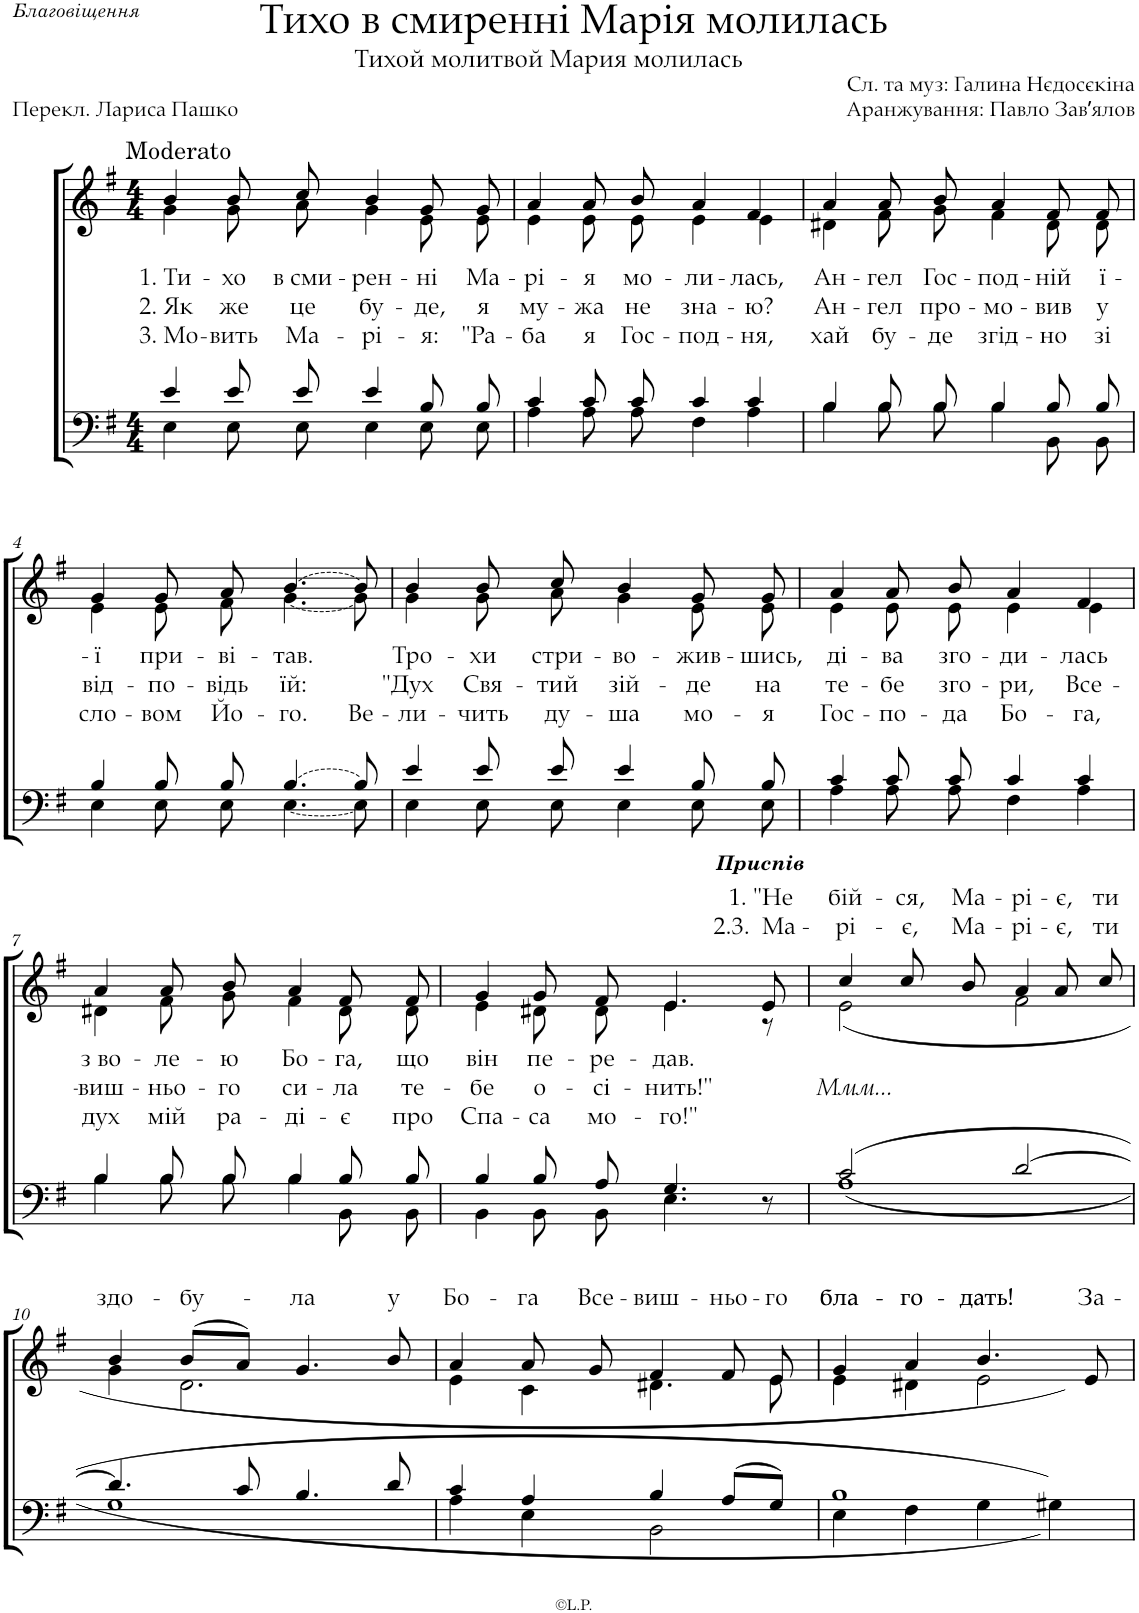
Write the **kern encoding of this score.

**kern	**kern	**text	**text	**text
*part2	*part1	*part1	*part1	*part1
*staff2	*staff1	*staff1	*staff1	*staff1
*I"Piano 2	*I"Piano 1	*	*	*
*I'Pno	*I'Pno	*	*	*
*clefF4	*clefG2	*	*	*
*k[f#]	*k[f#]	*	*	*
*M4/4	*M4/4	*	*	*
=1	=1	=1	=1	=1
*^	*	*	*	*
!	!	!LO:TX:a:t=Moderato	!	!	!
!	!	!	!	!LO:LY:b	!
*	*	*^	*	*	*
!	!	!	!	!LO:LY:b	!	!LO:LY:b
4e/	4E\	4b/	4g\	1. Ти-	.	3. Мо-
!	!	!	!	!	!LO:LY:b	!
!	!	!	!	!LO:LY:b	!	!LO:LY:b
8e/	8E\	8b/	8g\	-хо	.	-вить
!	!	!	!	!	!LO:LY:b	!
!	!	!	!	!LO:LY:b	!	!LO:LY:b
8e/	8E\	8cc/	8a\	в сми-	.	Ма-
!	!	!	!	!	!LO:LY:b	!
!	!	!	!	!LO:LY:b	!	!LO:LY:b
4e/	4E\	4b/	4g\	-рен-	.	-рі-
!	!	!	!	!	!LO:LY:b	!
!	!	!	!	!LO:LY:b	!	!LO:LY:b
8B/	8E\	8g/	8e\	-ні	.	-я:
!	!	!	!	!	!LO:LY:b	!
!	!	!	!	!LO:LY:b	!	!LO:LY:b
8B/	8E\	8g/	8e\	Ма-	.	"Ра-
=2	=2	=2	=2	=2	=2	=2
!	!	!	!	!	!LO:LY:b	!
!	!	!	!	!LO:LY:b	!	!LO:LY:b
4c/	4A\	4a/	4e\	-рі-	.	-ба
!	!	!	!	!	!LO:LY:b	!
!	!	!	!	!LO:LY:b	!	!LO:LY:b
8c/	8A\	8a/	8e\	-я	.	я
!	!	!	!	!	!LO:LY:b	!
!	!	!	!	!LO:LY:b	!	!LO:LY:b
8c/	8A\	8b/	8e\	мо-	.	Гос-
!	!	!	!	!	!LO:LY:b	!
!	!	!	!	!LO:LY:b	!	!LO:LY:b
4c/	4F#\	4a/	4e\	-ли-	.	-под-
!	!	!	!	!	!LO:LY:b	!
!	!	!	!	!LO:LY:b	!	!LO:LY:b
4c/	4A\	4f#/	4e\	-лась,	.	-ня,
=3	=3	=3	=3	=3	=3	=3
!	!	!	!	!	!LO:LY:b	!
!	!	!	!	!LO:LY:b	!	!LO:LY:b
4B/	4B\	4a/	4d#X\	Ан-	.	хай
!	!	!	!	!	!LO:LY:b	!
!	!	!	!	!LO:LY:b	!	!LO:LY:b
8B/	8B\	8a/	8f#\	-гел	.	бу-
!	!	!	!	!	!LO:LY:b	!
!	!	!	!	!LO:LY:b	!	!LO:LY:b
8B/	8B\	8b/	8g\	Гос-	.	-де
!	!	!	!	!	!LO:LY:b	!
!	!	!	!	!LO:LY:b	!	!LO:LY:b
4B/	4B\	4a/	4f#\	-под-	.	згід-
!	!	!	!	!	!LO:LY:b	!
!	!	!	!	!LO:LY:b	!	!LO:LY:b
8B/	8BB\	8f#/	8d#\	-ній	.	-но
!	!	!	!	!	!LO:LY:b	!
!	!	!	!	!LO:LY:b	!	!LO:LY:b
8B/	8BB\	8f#/	8d#\	ї-	.	зі
!!LO:LB:g=z	!!
=4	=4	=4	=4	=4	=4	=4
!	!	!	!	!	!LO:LY:b	!
!	!	!	!	!LO:LY:b	!	!LO:LY:b
4B/	4E\	4g/	4e\	-ї	.	сло-
!	!	!	!	!	!LO:LY:b	!
!	!	!	!	!LO:LY:b	!	!LO:LY:b
8B/	8E\	8g/	8e\	при-	.	-вом
!	!	!	!	!	!LO:LY:b	!
!	!	!	!	!LO:LY:b	!	!LO:LY:b
8B/	8E\	8a/	8f#\	-ві-	.	Йо-
!LO:T:dash	!LO:T:dash	!LO:T:dash	!LO:T:dash	!	!LO:LY:b	!
!	!	!	!	!LO:LY:b	!	!LO:LY:b
[4.B/	[4.E\	[4.b/	[4.g\	-тав.	.	-го.
!	!	!	!	!	!	!LO:LY:b
8B/]	8E\]	8b/]	8g\]	.	.	Ве-
=5	=5	=5	=5	=5	=5	=5
!	!	!	!	!	!LO:LY:b	!
!	!	!	!	!LO:LY:b	!	!LO:LY:b
4e/	4E\	4b/	4g\	Тро-	.	-ли-
!	!	!	!	!	!LO:LY:b	!
!	!	!	!	!LO:LY:b	!	!LO:LY:b
8e/	8E\	8b/	8g\	-хи	.	-чить
!	!	!	!	!	!LO:LY:b	!
!	!	!	!	!LO:LY:b	!	!LO:LY:b
8e/	8E\	8cc/	8a\	стри-	.	ду-
!	!	!	!	!	!LO:LY:b	!
!	!	!	!	!LO:LY:b	!	!LO:LY:b
4e/	4E\	4b/	4g\	-во-	.	-ша
!	!	!	!	!	!LO:LY:b	!
!	!	!	!	!LO:LY:b	!	!LO:LY:b
8B/	8E\	8g/	8e\	-жив-	.	мо-
!	!	!	!	!	!LO:LY:b	!
!	!	!	!	!LO:LY:b	!	!LO:LY:b
8B/	8E\	8g/	8e\	-шись,	.	-я
=6	=6	=6	=6	=6	=6	=6
!	!	!	!	!	!LO:LY:b	!
!	!	!	!	!LO:LY:b	!	!LO:LY:b
4c/	4A\	4a/	4e\	ді-	.	Гос-
!	!	!	!	!	!LO:LY:b	!
!	!	!	!	!LO:LY:b	!	!LO:LY:b
8c/	8A\	8a/	8e\	-ва	.	-по-
!	!	!	!	!	!LO:LY:b	!
!	!	!	!	!LO:LY:b	!	!LO:LY:b
8c/	8A\	8b/	8e\	зго-	.	-да
!	!	!	!	!	!LO:LY:b	!
!	!	!	!	!LO:LY:b	!	!LO:LY:b
4c/	4F#\	4a/	4e\	-ди-	.	Бо-
!	!	!	!	!	!LO:LY:b	!
!	!	!	!	!LO:LY:b	!	!LO:LY:b
4c/	4A\	4f#/	4e\	-лась	.	-га,
!!LO:LB:g=z	!!
=7	=7	=7	=7	=7	=7	=7
!	!	!	!	!	!LO:LY:b	!
!	!	!	!	!LO:LY:b	!	!LO:LY:b
4B/	4B\	4a/	4d#X\	з во-	.	дух
!	!	!	!	!	!LO:LY:b	!
!	!	!	!	!LO:LY:b	!	!LO:LY:b
8B/	8B\	8a/	8f#\	-ле-	.	мій
!	!	!	!	!	!LO:LY:b	!
!	!	!	!	!LO:LY:b	!	!LO:LY:b
8B/	8B\	8b/	8g\	-ю	.	ра-
!	!	!	!	!	!LO:LY:b	!
!	!	!	!	!LO:LY:b	!	!LO:LY:b
4B/	4B\	4a/	4f#\	Бо-	.	-ді-
!	!	!	!	!	!LO:LY:b	!
!	!	!	!	!LO:LY:b	!	!LO:LY:b
8B/	8BB\	8f#/	8d#\	-га,	.	-є
!	!	!	!	!	!LO:LY:b	!
!	!	!	!	!LO:LY:b	!	!LO:LY:b
8B/	8BB\	8f#/	8d#\	що	.	про
=8	=8	=8	=8	=8	=8	=8
!	!	!	!	!	!LO:LY:b	!
!	!	!	!	!LO:LY:b	!	!LO:LY:b
*	*	*	*^	*	*	*
4B/	4BB\	4g/	4e\	2.ryy	він	.	Спа-
!	!	!	!	!	!	!LO:LY:b	!
!	!	!	!	!	!LO:LY:b	!	!LO:LY:b
8B/	8BB\	8g/	8d#X\	.	пе-	.	-са
!	!	!	!	!	!	!LO:LY:b	!
!	!	!	!	!	!LO:LY:b	!	!LO:LY:b
8A/	8BB\	8f#/	8d#\	.	-ре-	.	мо-
!	!	!	!	!	!	!LO:LY:b	!
!	!	!	!	!	!LO:LY:b	!	!LO:LY:b
4.G/	4.E\	4.e/	4.e\	.	-дав.	.	-го!"
!	!	!	!	!LO:TX:a:Bi:t=Приспів	!	!	!
.	.	.	.	4ryy	.	.	.
!	!	!	!	!	!LO:LY:a	!LO:LY:a	!
8r	8ryy	8e/	8r	.	1. "Не	2.3. Ма-	.
=9	=9	=9	=9	=9	=9	=9	=9
!	!	!	!	!	!LO:LY:a	!LO:LY:a	!
*	*	*	*v	*v	*	*	*
2c/	1A	4cc/	2e\	бій-	-рі-	.
!	!	!	!	!LO:LY:a	!LO:LY:a	!
.	.	8cc/	.	-ся,	-є,	.
!	!	!	!	!LO:LY:a	!LO:LY:a	!
.	.	8b/	.	Ма-	Ма-	.
!	!	!	!	!LO:LY:a	!LO:LY:a	!
[2d/	.	4a/	2f#\	-рі-	-рі-	.
!	!	!	!	!LO:LY:a	!LO:LY:a	!
.	.	8a/	.	-є,	-є,	.
!	!	!	!	!LO:LY:a	!LO:LY:a	!
.	.	8cc/	.	ти	ти	.
!!LO:LB:g=z	!!
=10	=10	=10	=10	=10	=10	=10
!	!	!	!	!LO:LY:a	!	!
4.d/]	1G	4b/	4g\	здо-	.	.
!	!	!	!	!LO:LY:a	!	!
.	.	(8b/L	2.d\	-бу-	.	.
8c/	.	8a/J)	.	.	.	.
!	!	!	!	!LO:LY:a	!	!
4.B/	.	4.g/	.	-ла	.	.
!	!	!	!	!LO:LY:a	!	!
8d/	.	8b/	.	у	.	.
=11	=11	=11	=11	=11	=11	=11
!	!	!	!	!LO:LY:a	!	!
4c/	4A\	4a/	4e\	Бо-	.	.
!	!	!	!	!LO:LY:a	!	!
4A/	4E\	8a/	4c\	-га	.	.
!	!	!	!	!LO:LY:a	!	!
.	.	8g/	.	Все-	.	.
!	!	!	!	!LO:LY:a	!	!
4B/	2BB\	4f#/	4.d#X\	-виш-	.	.
!	!	!	!	!LO:LY:a	!	!
(8A/L	.	8f#/	.	-ньо-	.	.
!	!	!	!	!LO:LY:a	!	!
8G/J)	.	8e/	8e\	-го	.	.
=12	=12	=12	=12	=12	=12	=12
!	!	!	!	!LO:LY:a	!	!
!	!	!	!	!LO:LY:a	!	!
1B	4E\	4g/	4e\	бла-	.	.
!	!	!	!	!LO:LY:a	!	!
!	!	!	!	!LO:LY:a	!	!
.	4F#\	4a/	4d#X\	-го-	.	.
!	!	!	!	!LO:LY:a	!	!
!	!	!	!	!LO:LY:a	!	!
.	4G\	4.b/	2e\	-дать!	.	.
.	4G#X\	.	.	.	.	.
!	!	!	!	!LO:LY:a	!	!
.	.	8e/	.	За-	.	.
*v	*v	*	*	*	*	*
*	*v	*v	*	*	*
=	=	=	=	=
*-	*-	*-	*-	*-
